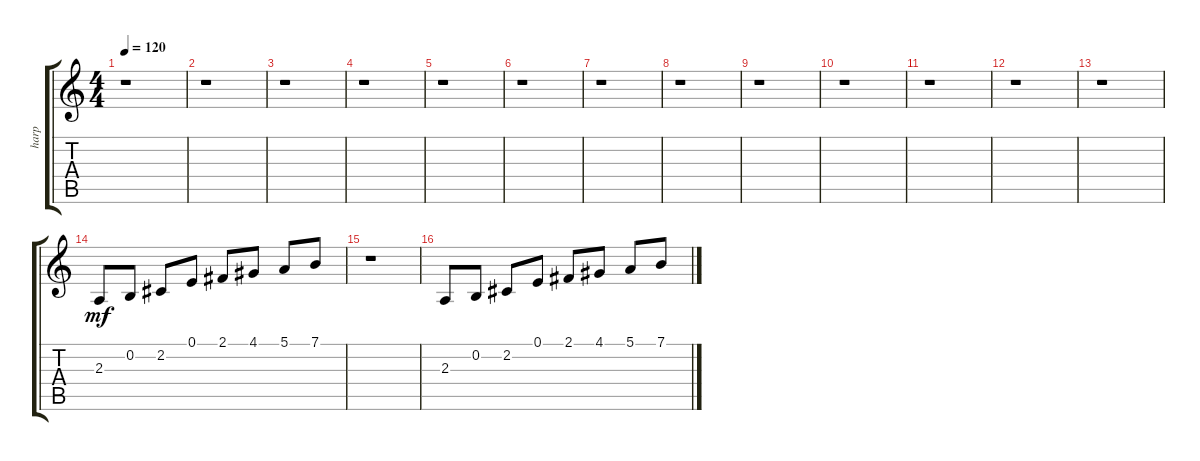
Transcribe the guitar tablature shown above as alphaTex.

\track ("harp" "harp") {instrument orchestralharp}
\staff {score tabs}
\tuning (E4 B3 G3 D3 A2 E2) {hide}
\ts (4 4)
\tempo 120
\clef g2
\ks c
r.1{dy f} |
r.1 |
r.1 |
r.1 |
r.1 |
r.1 |
r.1 |
r.1 |
r.1 |
r.1 |
r.1 |
r.1 |
r.1 |
2.3.8{dy mf} 0.2.8 2.2.8 0.1.8 2.1.8 4.1.8 5.1.8 7.1.8 |
r.1 |
2.3.8 0.2.8 2.2.8 0.1.8 2.1.8 4.1.8 5.1.8 7.1.8
